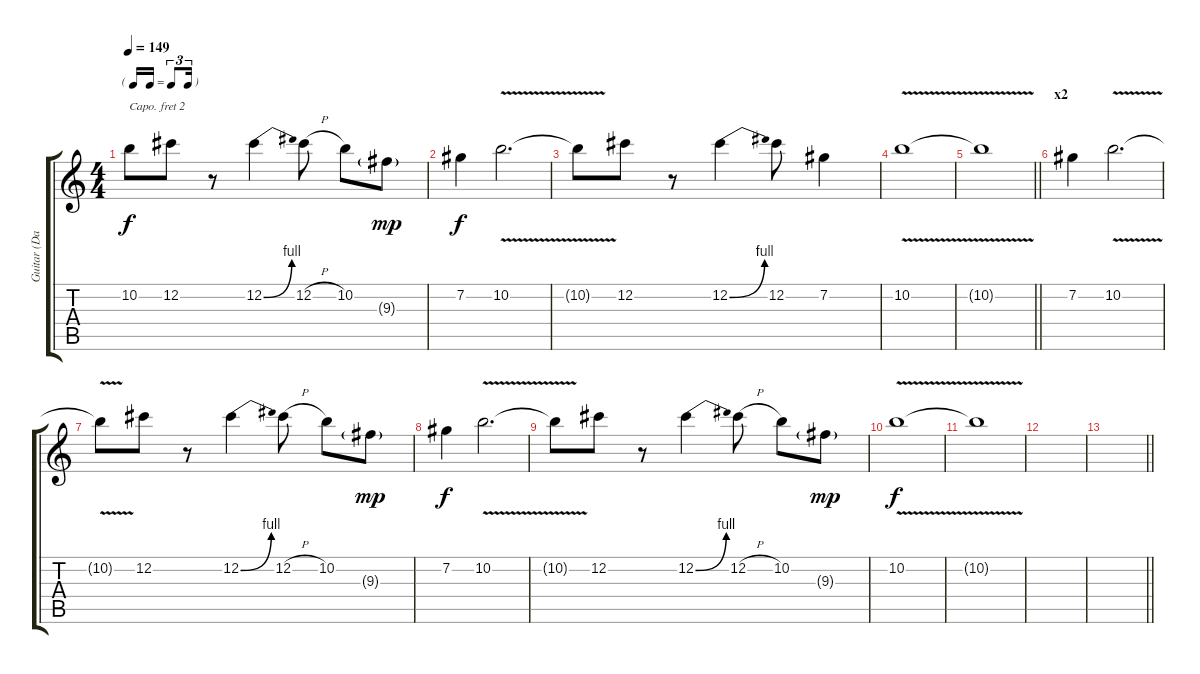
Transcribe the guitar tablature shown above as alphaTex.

\track ("Guitar (Danny)" "Guitar (Da") {instrument overdrivenguitar}
\staff {score tabs}
\capo 2
\tuning (E4 B3 G3 D3 A2 E2) {hide}
\ts (4 4)
\tf triplet16th
\tempo 149
\clef g2
\ks c
10.2{t}.8{dy f} 12.2.8 r.8 12.2{be (bend 0 0 60 4)}.4 12.2{h}.8 10.2.8 9.3{g}.8{dy mp} |
7.2.4{dy f} 10.2{v}.2{d} |
10.2{t}.8 12.2.8 r.8 12.2{be (bend 0 0 60 4)}.4 12.2.8 7.2.4 |
10.2{v}.1 |
\barLineRight lightlight
10.2{t}.1 |
\section ("" "x2")
7.2.4 10.2{v}.2{d} |
10.2{t}.8 12.2.8 r.8 12.2{be (bend 0 0 60 4)}.4 12.2{h}.8 10.2.8 9.3{g}.8{dy mp} |
7.2.4{dy f} 10.2{v}.2{d} |
10.2{t}.8 12.2.8 r.8 12.2{be (bend 0 0 60 4)}.4 12.2{h}.8 10.2.8 9.3{g}.8{dy mp} |
10.2{v}.1{dy f} |
10.2{t}.1 |
|
\barLineRight lightlight
